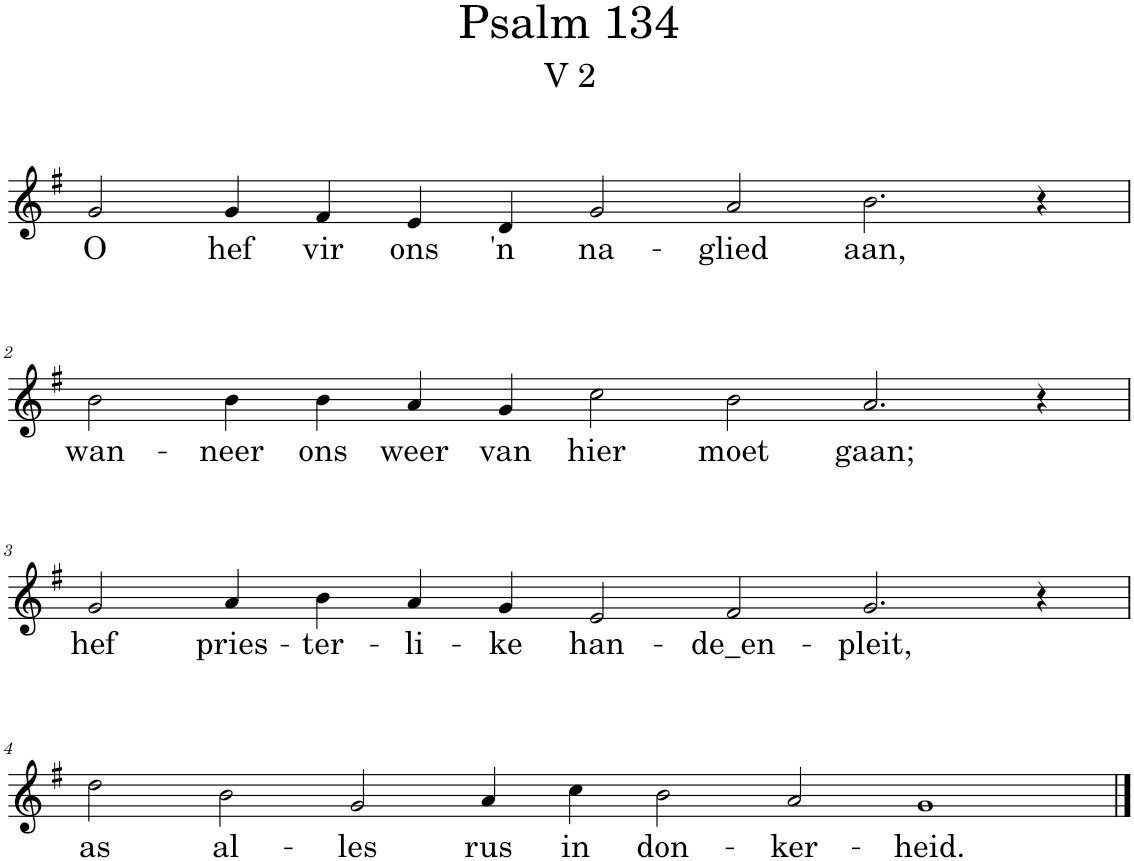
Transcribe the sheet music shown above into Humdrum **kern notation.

**kern	**text
*part1	*part1
*staff1	*staff1
*I"Pipe Organ	*
*I'Org.	*
*clefG2	*
*k[f#]	*
*M14/4	*
=1	=1
!	!LO:LY:b
2g/	O
!	!LO:LY:b
4g/	hef
!	!LO:LY:b
4f#/	vir
!	!LO:LY:b
4e/	ons
!	!LO:LY:b
4d/	'n
!	!LO:LY:b
2g/	na-
!	!LO:LY:b
2a/	-glied
!	!LO:LY:b
2.b\	aan,
4r	.
!!LO:LB:g=z
=2	=2
!	!LO:LY:b
2b\	wan-
!	!LO:LY:b
4b\	-neer
!	!LO:LY:b
4b\	ons
!	!LO:LY:b
4a/	weer
!	!LO:LY:b
4g/	van
!	!LO:LY:b
2cc\	hier
!	!LO:LY:b
2b\	moet
!	!LO:LY:b
2.a/	gaan;
4r	.
!!LO:LB:g=z
=3	=3
!	!LO:LY:b
2g/	hef
!	!LO:LY:b
4a/	pries-
!	!LO:LY:b
4b\	-ter-
!	!LO:LY:b
4a/	-li-
!	!LO:LY:b
4g/	-ke
!	!LO:LY:b
2e/	han-
!	!LO:LY:b
2f#/	-de_en-
!	!LO:LY:b
2.g/	-pleit,
4r	.
!!LO:LB:g=z
=4	=4
*M16/4	*
!	!LO:LY:b
2dd\	as
!	!LO:LY:b
2b\	al-
!	!LO:LY:b
2g/	-les
!	!LO:LY:b
4a/	rus
!	!LO:LY:b
4cc\	in
!	!LO:LY:b
2b\	don-
!	!LO:LY:b
2a/	-ker-
!	!LO:LY:b
1g	-heid.
==	==
*-	*-
